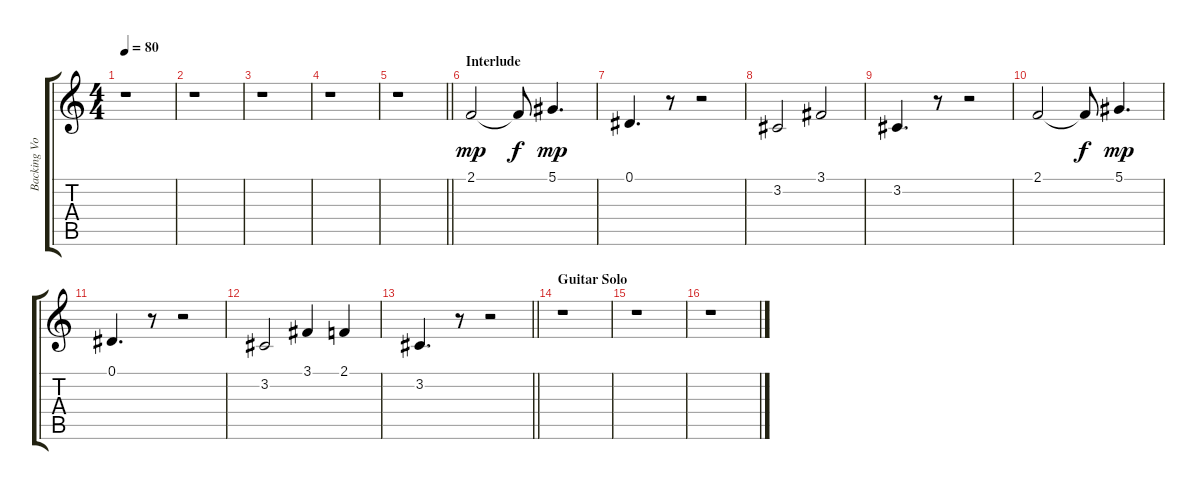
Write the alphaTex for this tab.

\track ("Backing Voice" "Backing Vo") {mute instrument lead2sawtooth}
\staff {score tabs}
\tuning (Eb4 Bb3 Gb3 Db3 Ab2 Eb2) {hide}
\ts (4 4)
\tempo 80
\clef g2
\ks c
r.1{dy mp} |
r.1 |
r.1 |
r.1 |
\barLineRight lightlight
r.1 |
\section ("" "Interlude")
2.1.2 2.1{t}.8{dy f} 5.1.4{d dy mp} |
0.1.4{d} r.8 r.2 |
3.2.2 3.1.2 |
3.2.4{d} r.8 r.2 |
2.1.2 2.1{t}.8{dy f} 5.1.4{d dy mp} |
0.1.4{d} r.8 r.2 |
3.2.2 3.1.4 2.1.4 |
\barLineRight lightlight
3.2.4{d} r.8 r.2 |
\section ("" "Guitar Solo")
r.1 |
r.1 |
r.1
